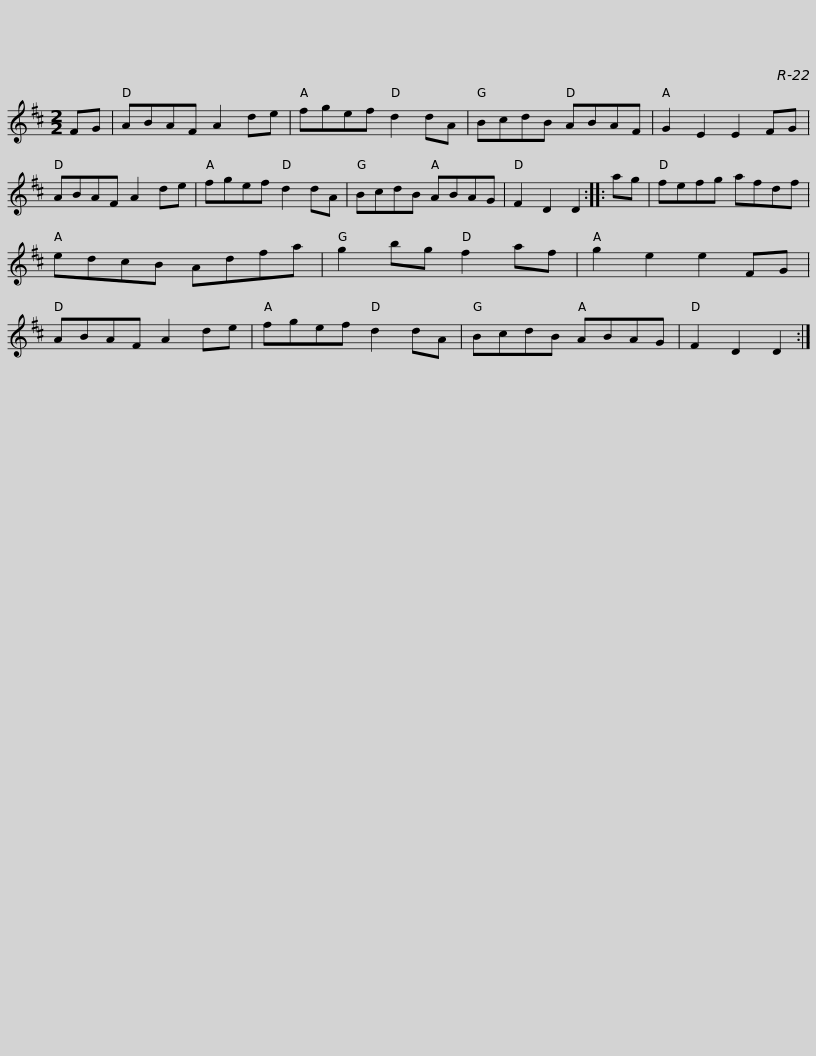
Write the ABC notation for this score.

X:1
L:1/8
M:2/2
I:linebreak $
K:D
V:1 treble
V:1
 FG | ABAF A2 de | fgef d2 dA | BcdB ABAF | G2 E2 E2 FG | %5
 ABAF A2 de | fgef d2 dA |$ BcdB ABAG | F2 D2 D2 :: ag | %10
 fefg afdf | edcB Adfa | g2 bg f2 af | g2 e2 e2 FG |$ ABAF A2 de | %15
 fgef d2 dA | BcdB ABAG | F2 D2 D2 :| %18
